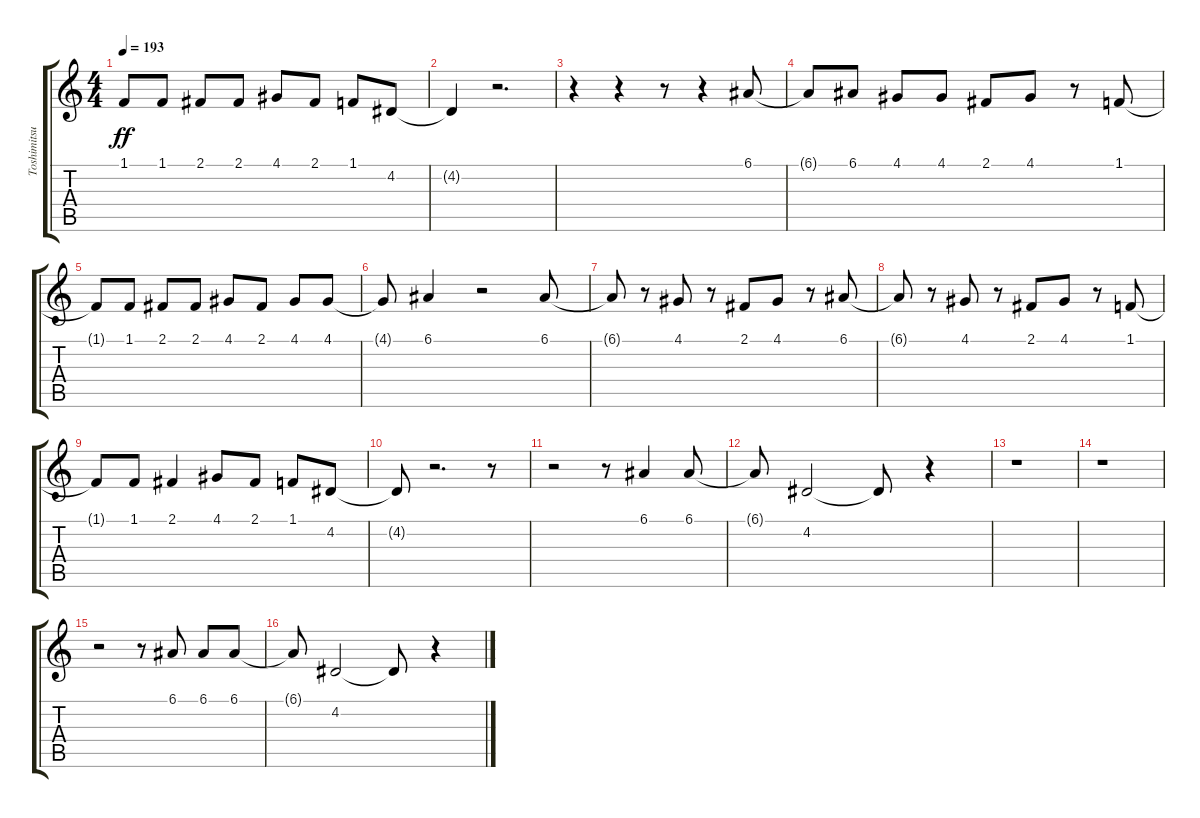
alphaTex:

\track ("Toshimitsu Deyama (Toshi)" "Toshimitsu") {instrument tenorsax}
\staff {score tabs}
\tuning (E4 B3 G3 D3 A2 E2) {hide}
\ts (4 4)
\tempo 193
\clef g2
\ks c
1.1{t}.8{dy ff} 1.1.8 2.1.8 2.1.8 4.1.8 2.1.8 1.1.8 4.2.8 |
4.2{t}.4 r.2{d} |
r.4 r.4 r.8 r.4 6.1.8 |
6.1{t}.8 6.1.8 4.1.8 4.1.8 2.1.8 4.1.8 r.8 1.1.8 |
1.1{t}.8 1.1.8 2.1.8 2.1.8 4.1.8 2.1.8 4.1.8 4.1.8 |
4.1{t}.8 6.1.4 r.2 6.1.8 |
6.1{t}.8 r.8 4.1.8 r.8 2.1.8 4.1.8 r.8 6.1.8 |
6.1{t}.8 r.8 4.1.8 r.8 2.1.8 4.1.8 r.8 1.1.8 |
1.1{t}.8 1.1.8 2.1.4 4.1.8 2.1.8 1.1.8 4.2.8 |
4.2{t}.8 r.2{d} r.8 |
r.2 r.8 6.1.4 6.1.8 |
6.1{t}.8 4.2.2 4.2{t}.8 r.4 |
r.1 |
r.1 |
r.2 r.8 6.1.8 6.1.8 6.1.8 |
6.1{t}.8 4.2.2 4.2{t}.8 r.4
